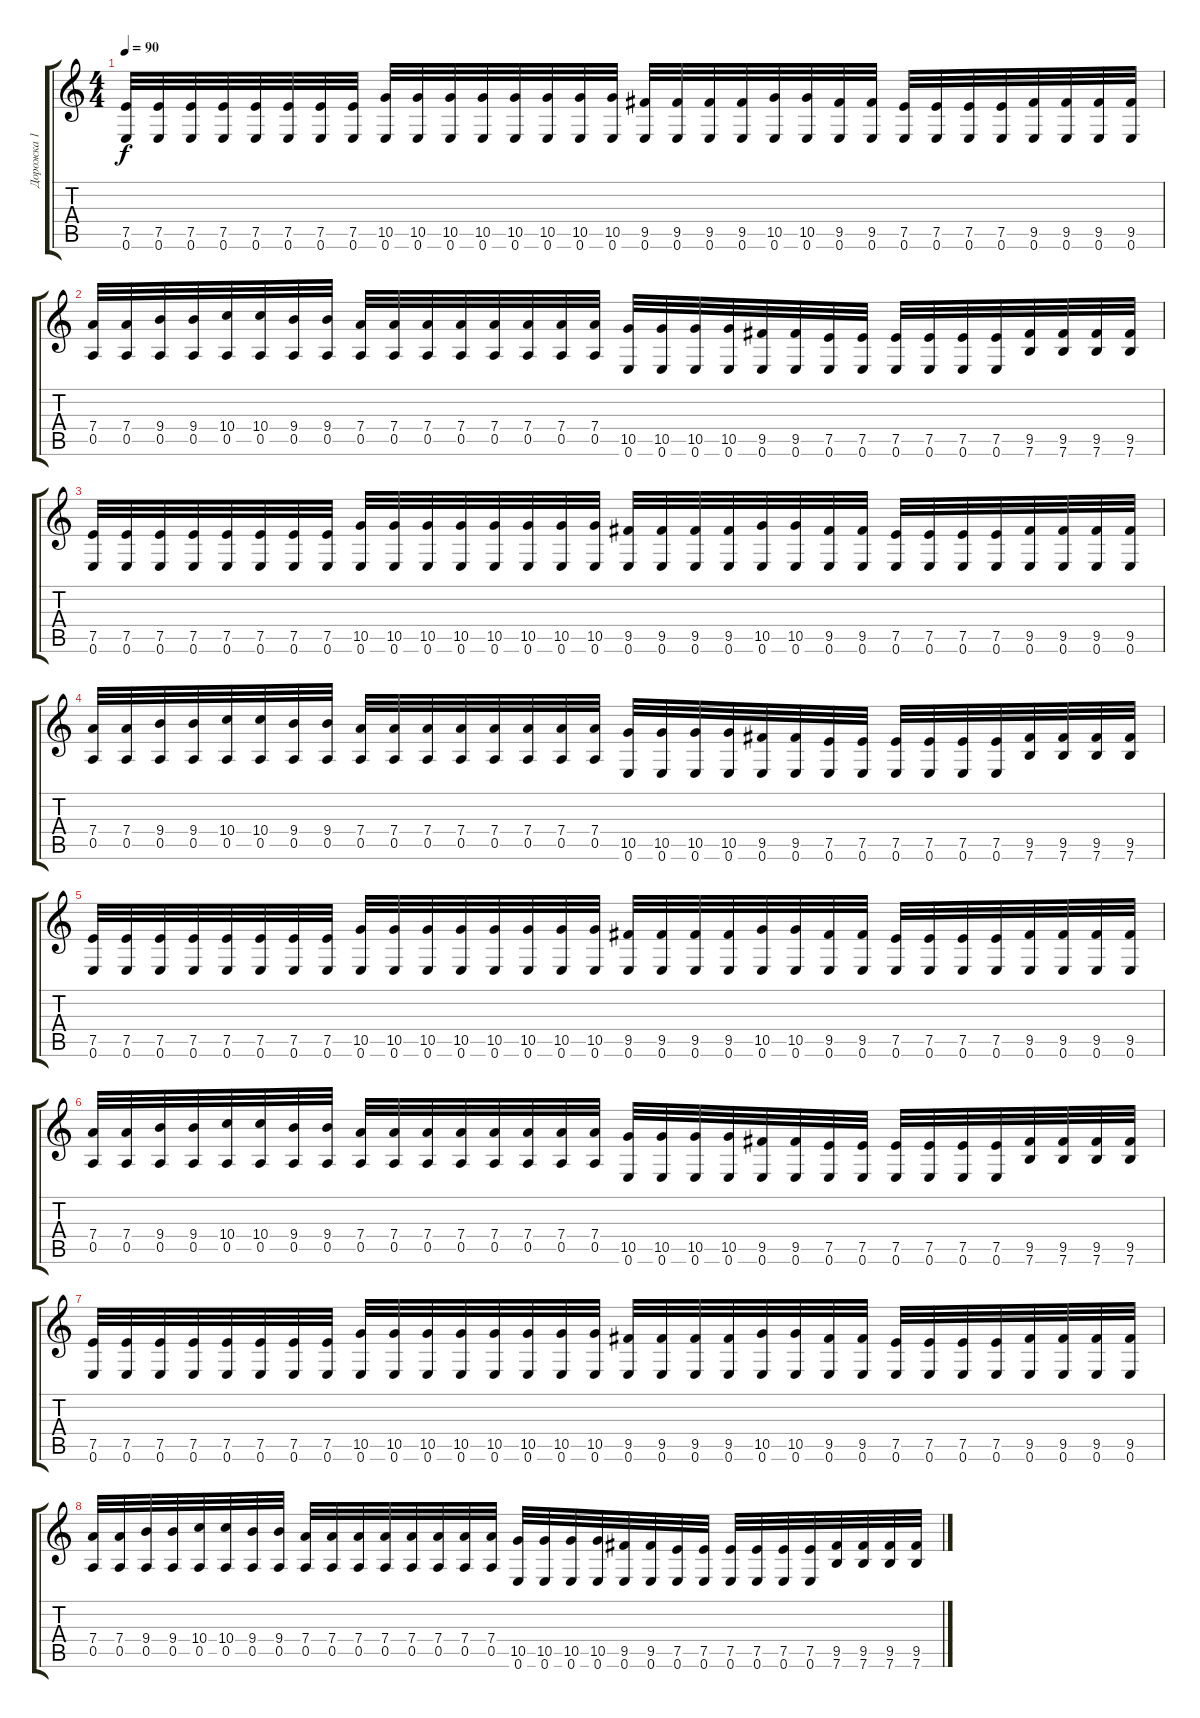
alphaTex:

\track ("Дорожка 1" "Дорожка 1") {instrument distortionguitar}
\staff {score tabs}
\tuning (E4 B3 G3 D3 A2 E2) {hide}
\ts (4 4)
\tempo 90
\clef g2
\ks c
(7.5 0.6).32{dy f} (7.5 0.6).32 (7.5 0.6).32 (7.5 0.6).32 (7.5 0.6).32 (7.5 0.6).32 (7.5 0.6).32 (7.5 0.6).32 (10.5 0.6).32 (10.5 0.6).32 (10.5 0.6).32 (10.5 0.6).32 (10.5 0.6).32 (10.5 0.6).32 (10.5 0.6).32 (10.5 0.6).32 (9.5 0.6).32 (9.5 0.6).32 (9.5 0.6).32 (9.5 0.6).32 (10.5 0.6).32 (10.5 0.6).32 (9.5 0.6).32 (9.5 0.6).32 (7.5 0.6).32 (7.5 0.6).32 (7.5 0.6).32 (7.5 0.6).32 (9.5 0.6).32 (9.5 0.6).32 (9.5 0.6).32 (9.5 0.6).32 |
(7.4 0.5).32 (7.4 0.5).32 (9.4 0.5).32 (9.4 0.5).32 (10.4 0.5).32 (10.4 0.5).32 (9.4 0.5).32 (9.4 0.5).32 (7.4 0.5).32 (7.4 0.5).32 (7.4 0.5).32 (7.4 0.5).32 (7.4 0.5).32 (7.4 0.5).32 (7.4 0.5).32 (7.4 0.5).32 (10.5 0.6).32 (10.5 0.6).32 (10.5 0.6).32 (10.5 0.6).32 (9.5 0.6).32 (9.5 0.6).32 (7.5 0.6).32 (7.5 0.6).32 (7.5 0.6).32 (7.5 0.6).32 (7.5 0.6).32 (7.5 0.6).32 (9.5 7.6).32 (9.5 7.6).32 (9.5 7.6).32 (9.5 7.6).32 |
(7.5 0.6).32 (7.5 0.6).32 (7.5 0.6).32 (7.5 0.6).32 (7.5 0.6).32 (7.5 0.6).32 (7.5 0.6).32 (7.5 0.6).32 (10.5 0.6).32 (10.5 0.6).32 (10.5 0.6).32 (10.5 0.6).32 (10.5 0.6).32 (10.5 0.6).32 (10.5 0.6).32 (10.5 0.6).32 (9.5 0.6).32 (9.5 0.6).32 (9.5 0.6).32 (9.5 0.6).32 (10.5 0.6).32 (10.5 0.6).32 (9.5 0.6).32 (9.5 0.6).32 (7.5 0.6).32 (7.5 0.6).32 (7.5 0.6).32 (7.5 0.6).32 (9.5 0.6).32 (9.5 0.6).32 (9.5 0.6).32 (9.5 0.6).32 |
(7.4 0.5).32 (7.4 0.5).32 (9.4 0.5).32 (9.4 0.5).32 (10.4 0.5).32 (10.4 0.5).32 (9.4 0.5).32 (9.4 0.5).32 (7.4 0.5).32 (7.4 0.5).32 (7.4 0.5).32 (7.4 0.5).32 (7.4 0.5).32 (7.4 0.5).32 (7.4 0.5).32 (7.4 0.5).32 (10.5 0.6).32 (10.5 0.6).32 (10.5 0.6).32 (10.5 0.6).32 (9.5 0.6).32 (9.5 0.6).32 (7.5 0.6).32 (7.5 0.6).32 (7.5 0.6).32 (7.5 0.6).32 (7.5 0.6).32 (7.5 0.6).32 (9.5 7.6).32 (9.5 7.6).32 (9.5 7.6).32 (9.5 7.6).32 |
(7.5 0.6).32 (7.5 0.6).32 (7.5 0.6).32 (7.5 0.6).32 (7.5 0.6).32 (7.5 0.6).32 (7.5 0.6).32 (7.5 0.6).32 (10.5 0.6).32 (10.5 0.6).32 (10.5 0.6).32 (10.5 0.6).32 (10.5 0.6).32 (10.5 0.6).32 (10.5 0.6).32 (10.5 0.6).32 (9.5 0.6).32 (9.5 0.6).32 (9.5 0.6).32 (9.5 0.6).32 (10.5 0.6).32 (10.5 0.6).32 (9.5 0.6).32 (9.5 0.6).32 (7.5 0.6).32 (7.5 0.6).32 (7.5 0.6).32 (7.5 0.6).32 (9.5 0.6).32 (9.5 0.6).32 (9.5 0.6).32 (9.5 0.6).32 |
(7.4 0.5).32 (7.4 0.5).32 (9.4 0.5).32 (9.4 0.5).32 (10.4 0.5).32 (10.4 0.5).32 (9.4 0.5).32 (9.4 0.5).32 (7.4 0.5).32 (7.4 0.5).32 (7.4 0.5).32 (7.4 0.5).32 (7.4 0.5).32 (7.4 0.5).32 (7.4 0.5).32 (7.4 0.5).32 (10.5 0.6).32 (10.5 0.6).32 (10.5 0.6).32 (10.5 0.6).32 (9.5 0.6).32 (9.5 0.6).32 (7.5 0.6).32 (7.5 0.6).32 (7.5 0.6).32 (7.5 0.6).32 (7.5 0.6).32 (7.5 0.6).32 (9.5 7.6).32 (9.5 7.6).32 (9.5 7.6).32 (9.5 7.6).32 |
(7.5 0.6).32 (7.5 0.6).32 (7.5 0.6).32 (7.5 0.6).32 (7.5 0.6).32 (7.5 0.6).32 (7.5 0.6).32 (7.5 0.6).32 (10.5 0.6).32 (10.5 0.6).32 (10.5 0.6).32 (10.5 0.6).32 (10.5 0.6).32 (10.5 0.6).32 (10.5 0.6).32 (10.5 0.6).32 (9.5 0.6).32 (9.5 0.6).32 (9.5 0.6).32 (9.5 0.6).32 (10.5 0.6).32 (10.5 0.6).32 (9.5 0.6).32 (9.5 0.6).32 (7.5 0.6).32 (7.5 0.6).32 (7.5 0.6).32 (7.5 0.6).32 (9.5 0.6).32 (9.5 0.6).32 (9.5 0.6).32 (9.5 0.6).32 |
(7.4 0.5).32 (7.4 0.5).32 (9.4 0.5).32 (9.4 0.5).32 (10.4 0.5).32 (10.4 0.5).32 (9.4 0.5).32 (9.4 0.5).32 (7.4 0.5).32 (7.4 0.5).32 (7.4 0.5).32 (7.4 0.5).32 (7.4 0.5).32 (7.4 0.5).32 (7.4 0.5).32 (7.4 0.5).32 (10.5 0.6).32 (10.5 0.6).32 (10.5 0.6).32 (10.5 0.6).32 (9.5 0.6).32 (9.5 0.6).32 (7.5 0.6).32 (7.5 0.6).32 (7.5 0.6).32 (7.5 0.6).32 (7.5 0.6).32 (7.5 0.6).32 (9.5 7.6).32 (9.5 7.6).32 (9.5 7.6).32 (9.5 7.6).32
